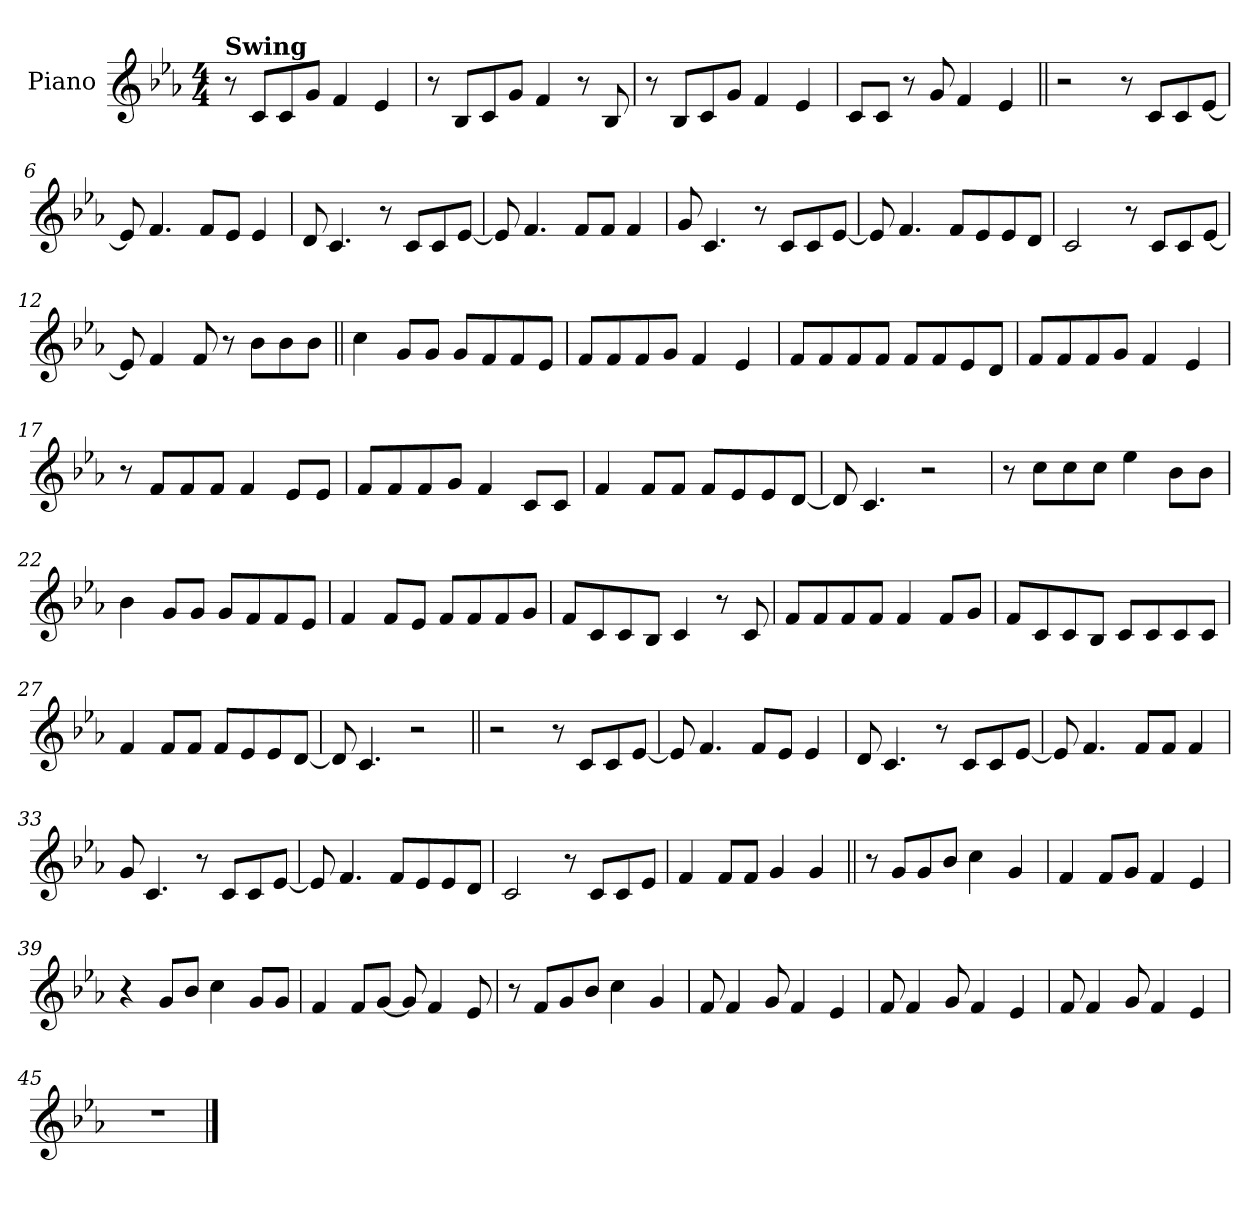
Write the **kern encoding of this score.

**kern
*part1
*staff1
*I"Piano
*I'Pno.
*clefG2
*k[b-e-a-]
*M4/4
*MM160
=1
!LO:TX:a:B:t=Swing
8r
8c!L
8c!
8g!J
4f!
4e-!
=2
8r
8B-!L
8c!
8g!J
4f!
8r
8B-!
=3
8r
8B-!L
8c!
8g!J
4f!
4e-!
=4
8c!L
8c!J
8r
8g!
4f!
4e-!
=5||
2r
8r
8cL
8c
[8e-J
=6
8e-]
4.f
8fL
8e-J
4e-
=7
8d
4.c
8r
8cL
8c
[8e-J
=8
8e-]
4.f
8fL
8fJ
4f
=9
8g
4.c
8r
8cL
8c
[8e-J
=10
8e-]
4.f
8fL
8e-
8e-
8dJ
=11
2c
8r
8cL
8c
[8e-J
=12
8e-]
4f
8f
8r
8b-L
8b-
8b-J
=13||
4cc
8gL
8gJ
8gL
8f
8f
8e-J
=14
8fL
8f
8f
8gJ
4f
4e-
=15
8fL
8f
8f
8fJ
8fL
8f
8e-
8dJ
=16
8fL
8f
8f
8gJ
4f
4e-
=17
8r
8fL
8f
8fJ
4f
8e-L
8e-J
=18
8fL
8f
8f
8gJ
4f
8cL
8cJ
=19
4f
8fL
8fJ
8fL
8e-
8e-
[8dJ
=20
8d]
4.c
2r
=21
8r
8ccL
8cc
8ccJ
4ee-
8b-L
8b-J
=22
4b-
8gL
8gJ
8gL
8f
8f
8e-J
=23
4f
8fL
8e-J
8fL
8f
8f
8gJ
=24
8fL
8c
8c
8B-J
4c
8r
8c
=25
8fL
8f
8f
8fJ
4f
8fL
8gJ
=26
8fL
8c
8c
8B-J
8cL
8c
8c
8cJ
=27
4f
8fL
8fJ
8fL
8e-
8e-
[8dJ
=28
8d]
4.c
2r
=29||
2r
8r
8cL
8c
[8e-J
=30
8e-]
4.f
8fL
8e-J
4e-
=31
8d
4.c
8r
8cL
8c
[8e-J
=32
8e-]
4.f
8fL
8fJ
4f
=33
8g
4.c
8r
8cL
8c
[8e-J
=34
8e-]
4.f
8fL
8e-
8e-
8dJ
=35
2c
8r
8cL
8c
8e-J
=36
4f
8fL
8fJ
4g
4g
=37||
8r
8gL
8g
8b-J
4cc
4g
=38
4f
8fL
8gJ
4f
4e-
=39
4r
8gL
8b-J
4cc
8gL
8gJ
=40
4f
8fL
[8gJ
8g]
4f
8e-
=41
8r
8fL
8g
8b-J
4cc
4g
=42
8f
4f
8g
4f
4e-
=43
8f
4f
8g
4f
4e-
=44
8f
4f
8g
4f
4e-
=45
1r
==
*-
